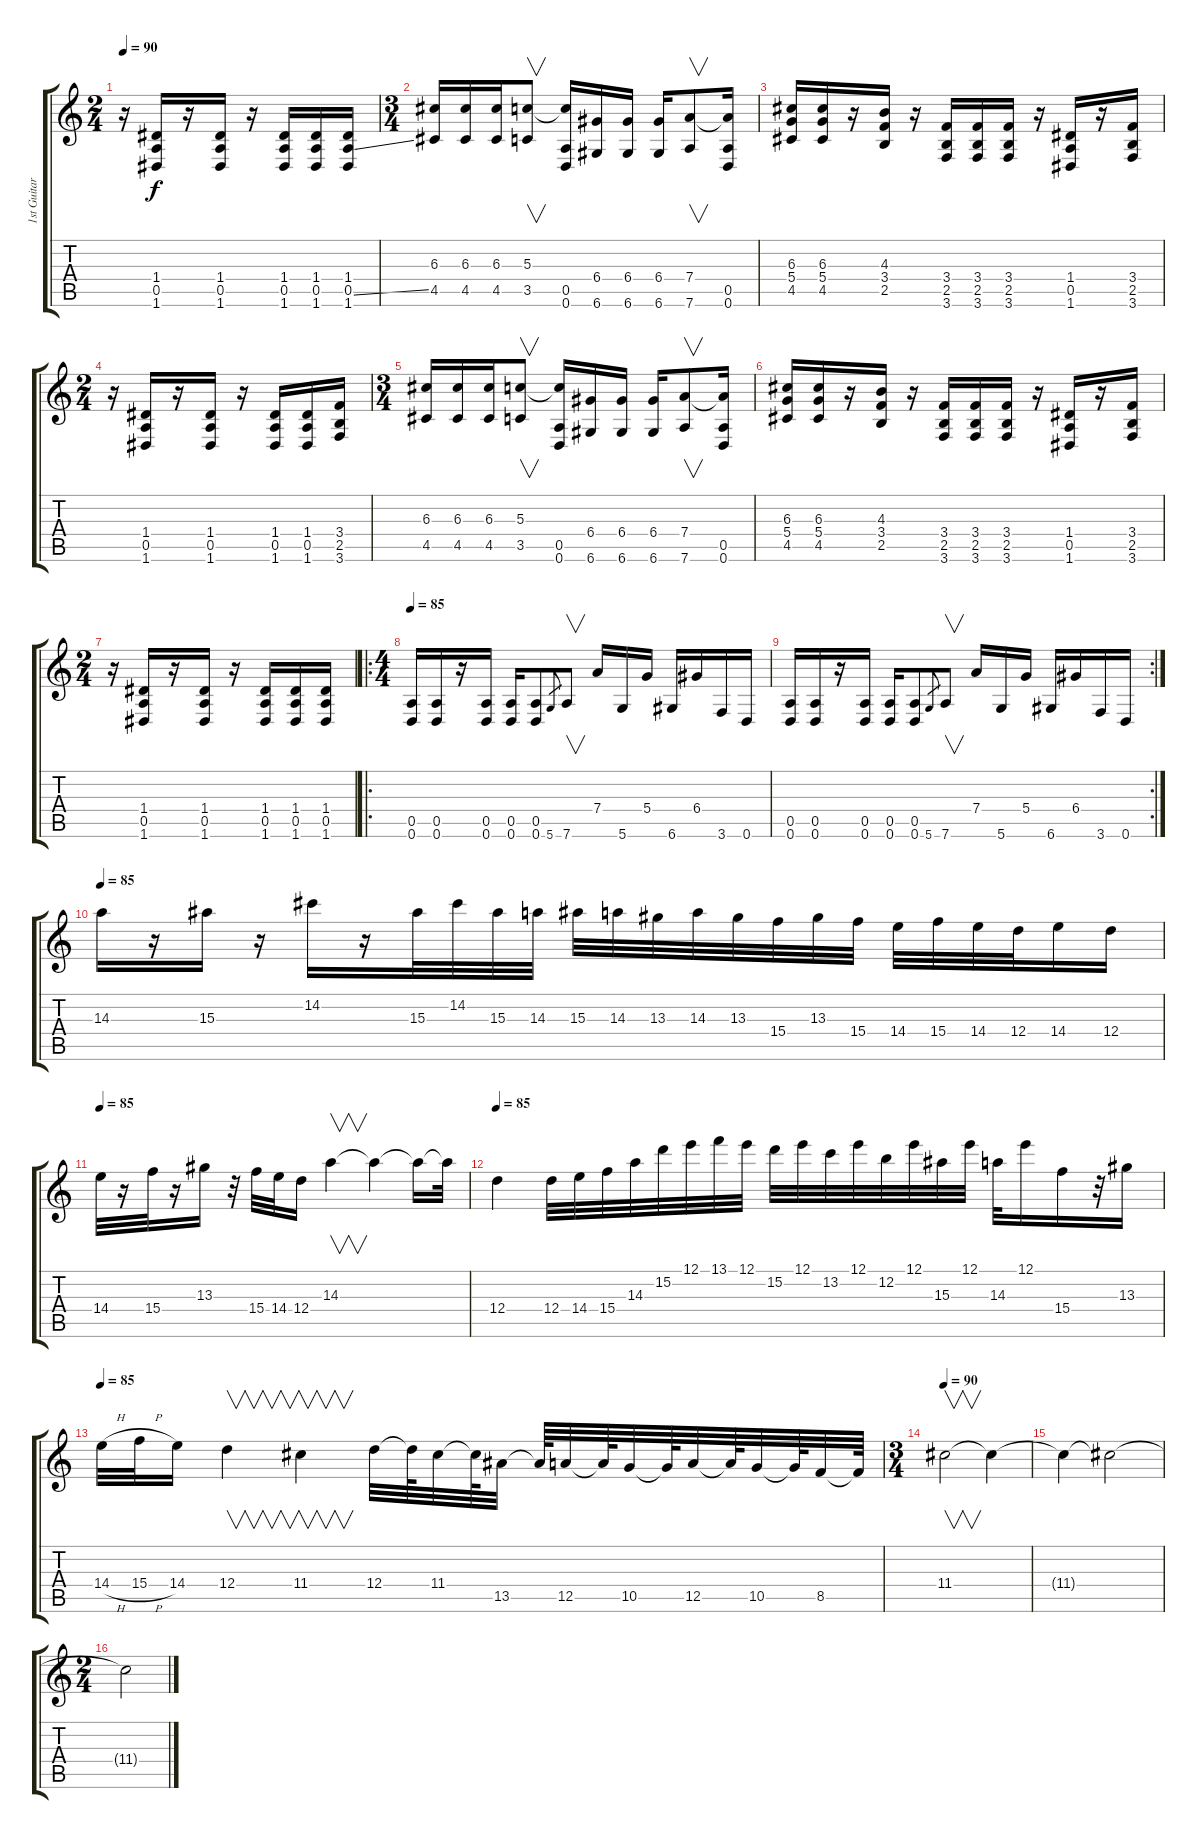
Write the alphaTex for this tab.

\track ("1st Guitar" "1st Guitar") {instrument distortionguitar}
\staff {score tabs}
\tuning (E4 B3 G3 D3 A2 D2) {hide}
\ts (2 4)
\tempo 90
\clef g2
\ks c
r.16{dy f} (1.4 0.5 1.6).16 r.16 (1.4 0.5 1.6).16 r.16 (1.4 0.5 1.6).16 (1.4 0.5 1.6).16 (1.4 0.5{ss} 1.6).16 |
\ts (3 4)
(6.3 4.5).16 (6.3 4.5).16 (6.3 4.5).16 (5.3 3.5).8{v} (5.3{t} 0.5 0.6).16 (6.4 6.6).16 (6.4 6.6).16 (6.4 6.6).16 (7.4 7.6).8{v} (7.4{t} 0.5 0.6).16 |
(6.3 5.4 4.5).16 (6.3 5.4 4.5).16 r.16 (4.3 3.4 2.5).16 r.16 (3.4 2.5 3.6).16 (3.4 2.5 3.6).16 (3.4 2.5 3.6).16 r.16 (1.4 0.5 1.6).16 r.16 (3.4 2.5 3.6).16 |
\ts (2 4)
r.16 (1.4 0.5 1.6).16 r.16 (1.4 0.5 1.6).16 r.16 (1.4 0.5 1.6).16 (1.4 0.5 1.6).16 (3.4 2.5 3.6).16 |
\ts (3 4)
(6.3 4.5).16 (6.3 4.5).16 (6.3 4.5).16 (5.3 3.5).8{v} (5.3{t} 0.5 0.6).16 (6.4 6.6).16 (6.4 6.6).16 (6.4 6.6).16 (7.4 7.6).8{v} (7.4{t} 0.5 0.6).16 |
(6.3 5.4 4.5).16 (6.3 5.4 4.5).16 r.16 (4.3 3.4 2.5).16 r.16 (3.4 2.5 3.6).16 (3.4 2.5 3.6).16 (3.4 2.5 3.6).16 r.16 (1.4 0.5 1.6).16 r.16 (3.4 2.5 3.6).16 |
\ts (2 4)
r.16 (1.4 0.5 1.6).16 r.16 (1.4 0.5 1.6).16 r.16 (1.4 0.5 1.6).16 (1.4 0.5 1.6).16 (1.4 0.5 1.6).16 |
\ro
\ts (4 4)
\tempo 85
(0.5 0.6).16 (0.5 0.6).16 r.16 (0.5 0.6).16 (0.5 0.6).16 (0.5 0.6).8 5.6.8{gr} 7.6.8{v} 7.4.16 5.6.16 5.4.16 6.6.16 6.4.16 3.6.16 0.6.16 |
\rc 2
(0.5 0.6).16 (0.5 0.6).16 r.16 (0.5 0.6).16 (0.5 0.6).16 (0.5 0.6).8 5.6.8{gr} 7.6.8{v} 7.4.16 5.6.16 5.4.16 6.6.16 6.4.16 3.6.16 0.6.16 |
\tempo 85
14.3.16 r.16 15.3.16 r.16 14.2.16 r.16 15.3.32 14.2.32 15.3.32 14.3.32 15.3.32 14.3.32 13.3.32 14.3.32 13.3.32 15.4.32 13.3.32 15.4.32 14.4.32 15.4.32 14.4.32 12.4.32 14.4.16 12.4.16 |
\tempo 85
14.4.32 r.16 15.4.32 r.16 13.3.16 r.32 15.4.32 14.4.32 12.4.16 14.3.4{v} 14.3{t}.4 14.3{t}.16 14.3{t}.32 |
\tempo 85
12.4.4 12.4.32 14.4.32 15.4.32 14.3.32 15.2.32 12.1.32 13.1.32 12.1.32 15.2.32 12.1.32 13.2.32 12.1.32 12.2.32 12.1.32 15.3.32 12.1.32 14.3.32 12.1.16 15.4.16 r.32 13.3.16 |
\tempo 85
14.4{h}.32 15.4{h}.32 14.4.16 12.4.4{v} 11.4.4{v} 12.4.32 12.4{t}.64 11.4.32 11.4{t}.64 13.5.32 13.5{t}.64 12.5.32 12.5{t}.64 10.5.32 10.5{t}.64 12.5.32 12.5{t}.64 10.5.32 10.5{t}.64 8.5.32 8.5{t}.64 |
\ts (3 4)
\tempo 90
11.4.2{v} 11.4{t}.4 |
11.4{t}.4 11.4{t}.2 |
\ts (2 4)
11.4{t}.2
